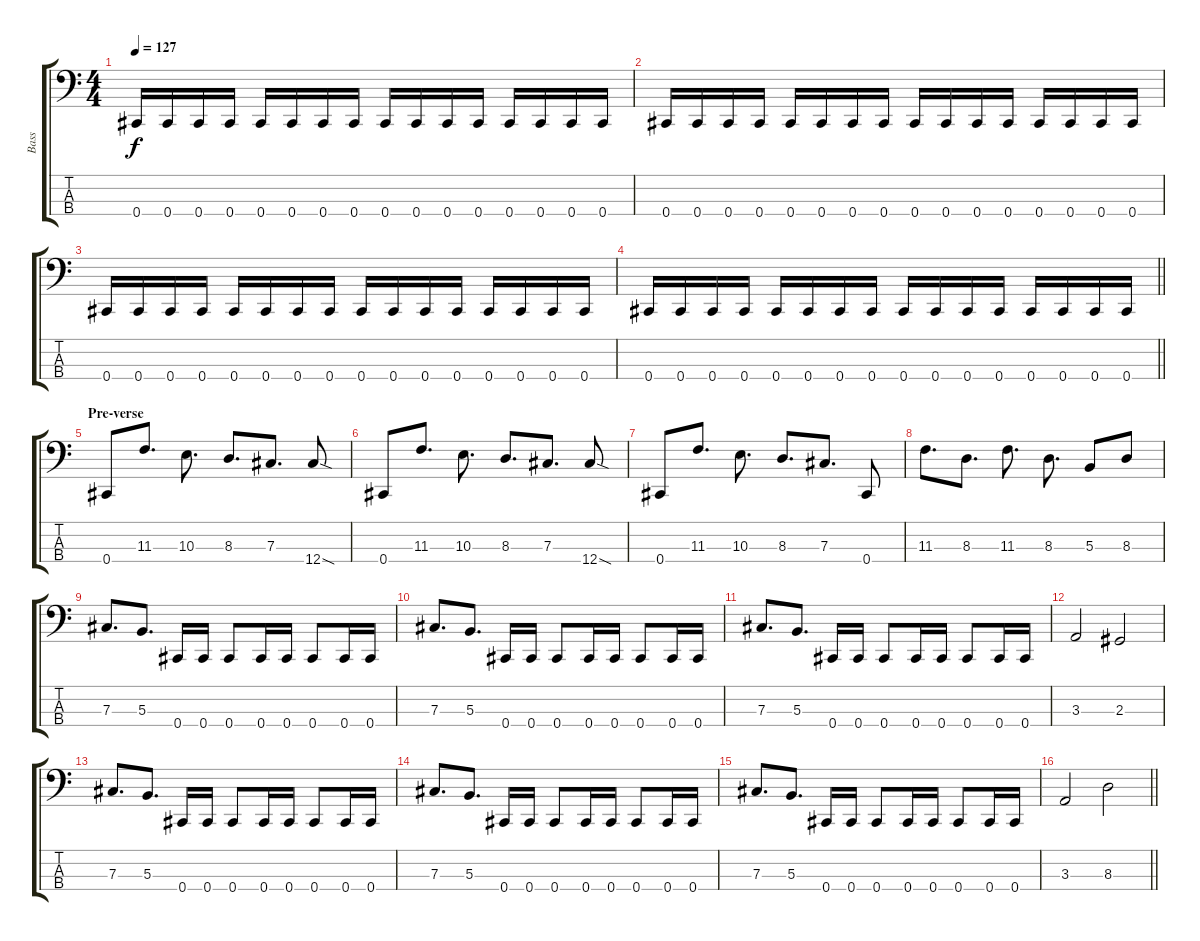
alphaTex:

\track ("Bass" "Bass") {instrument electricbasspick}
\staff {score tabs}
\tuning (E2 B1 Gb1 Db1) {hide}
\ts (4 4)
\tempo 127
\clef f4
\ks c
0.4.16{dy f} 0.4.16 0.4.16 0.4.16 0.4.16 0.4.16 0.4.16 0.4.16 0.4.16 0.4.16 0.4.16 0.4.16 0.4.16 0.4.16 0.4.16 0.4.16 |
0.4.16 0.4.16 0.4.16 0.4.16 0.4.16 0.4.16 0.4.16 0.4.16 0.4.16 0.4.16 0.4.16 0.4.16 0.4.16 0.4.16 0.4.16 0.4.16 |
0.4.16 0.4.16 0.4.16 0.4.16 0.4.16 0.4.16 0.4.16 0.4.16 0.4.16 0.4.16 0.4.16 0.4.16 0.4.16 0.4.16 0.4.16 0.4.16 |
\barLineRight lightlight
0.4.16 0.4.16 0.4.16 0.4.16 0.4.16 0.4.16 0.4.16 0.4.16 0.4.16 0.4.16 0.4.16 0.4.16 0.4.16 0.4.16 0.4.16 0.4.16 |
\section ("" "Pre-verse")
0.4.8 11.3.8{d} 10.3.8{d} 8.3.8{d} 7.3.8{d} 12.4{sod}.8 |
0.4.8 11.3.8{d} 10.3.8{d} 8.3.8{d} 7.3.8{d} 12.4{sod}.8 |
0.4.8 11.3.8{d} 10.3.8{d} 8.3.8{d} 7.3.8{d} 0.4.8 |
11.3.8{d} 8.3.8{d} 11.3.8{d} 8.3.8{d} 5.3.8 8.3.8 |
7.3.8{d} 5.3.8{d} 0.4.16 0.4.16 0.4.8 0.4.16 0.4.16 0.4.8 0.4.16 0.4.16 |
7.3.8{d} 5.3.8{d} 0.4.16 0.4.16 0.4.8 0.4.16 0.4.16 0.4.8 0.4.16 0.4.16 |
7.3.8{d} 5.3.8{d} 0.4.16 0.4.16 0.4.8 0.4.16 0.4.16 0.4.8 0.4.16 0.4.16 |
3.3.2 2.3.2 |
7.3.8{d} 5.3.8{d} 0.4.16 0.4.16 0.4.8 0.4.16 0.4.16 0.4.8 0.4.16 0.4.16 |
7.3.8{d} 5.3.8{d} 0.4.16 0.4.16 0.4.8 0.4.16 0.4.16 0.4.8 0.4.16 0.4.16 |
7.3.8{d} 5.3.8{d} 0.4.16 0.4.16 0.4.8 0.4.16 0.4.16 0.4.8 0.4.16 0.4.16 |
\barLineRight lightlight
3.3.2 8.3.2
